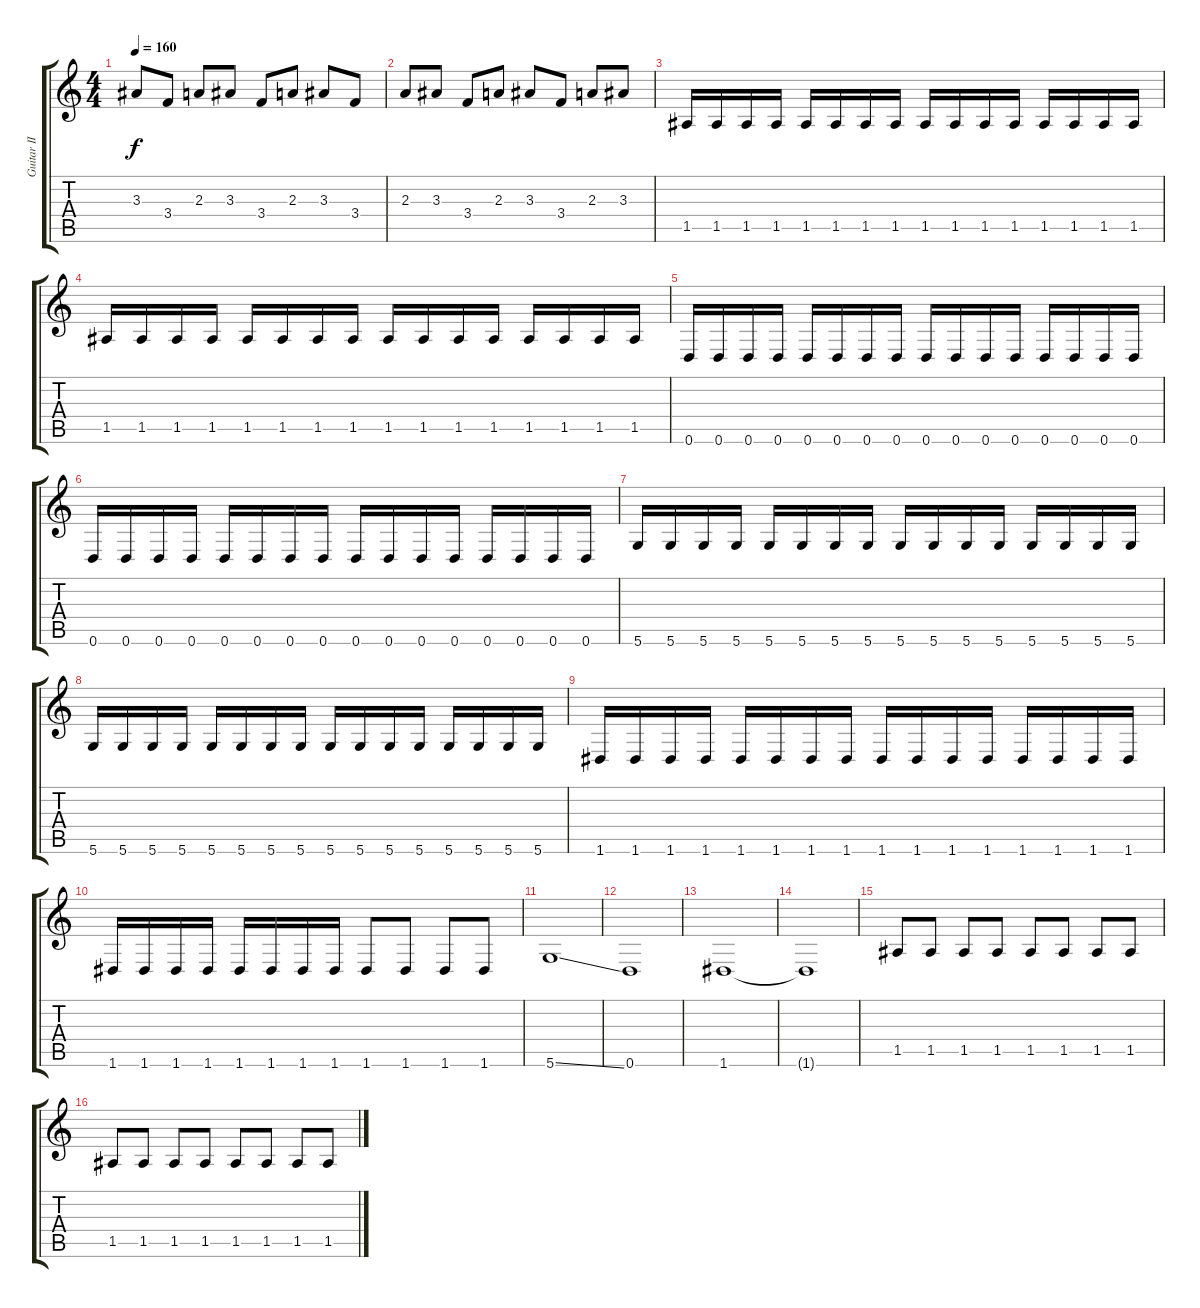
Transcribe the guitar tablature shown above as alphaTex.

\track ("Guitar II" "Guitar II") {instrument distortionguitar}
\staff {score tabs}
\tuning (E4 B3 G3 D3 A2 D2) {hide}
\ts (4 4)
\tempo 160
\clef g2
\ks c
3.3.8{dy f} 3.4.8 2.3.8 3.3.8 3.4.8 2.3.8 3.3.8 3.4.8 |
2.3.8 3.3.8 3.4.8 2.3.8 3.3.8 3.4.8 2.3.8 3.3.8 |
1.5.16 1.5.16 1.5.16 1.5.16 1.5.16 1.5.16 1.5.16 1.5.16 1.5.16 1.5.16 1.5.16 1.5.16 1.5.16 1.5.16 1.5.16 1.5.16 |
1.5.16 1.5.16 1.5.16 1.5.16 1.5.16 1.5.16 1.5.16 1.5.16 1.5.16 1.5.16 1.5.16 1.5.16 1.5.16 1.5.16 1.5.16 1.5.16 |
0.6.16 0.6.16 0.6.16 0.6.16 0.6.16 0.6.16 0.6.16 0.6.16 0.6.16 0.6.16 0.6.16 0.6.16 0.6.16 0.6.16 0.6.16 0.6.16 |
0.6.16 0.6.16 0.6.16 0.6.16 0.6.16 0.6.16 0.6.16 0.6.16 0.6.16 0.6.16 0.6.16 0.6.16 0.6.16 0.6.16 0.6.16 0.6.16 |
5.6.16 5.6.16 5.6.16 5.6.16 5.6.16 5.6.16 5.6.16 5.6.16 5.6.16 5.6.16 5.6.16 5.6.16 5.6.16 5.6.16 5.6.16 5.6.16 |
5.6.16 5.6.16 5.6.16 5.6.16 5.6.16 5.6.16 5.6.16 5.6.16 5.6.16 5.6.16 5.6.16 5.6.16 5.6.16 5.6.16 5.6.16 5.6.16 |
1.6.16 1.6.16 1.6.16 1.6.16 1.6.16 1.6.16 1.6.16 1.6.16 1.6.16 1.6.16 1.6.16 1.6.16 1.6.16 1.6.16 1.6.16 1.6.16 |
1.6.16 1.6.16 1.6.16 1.6.16 1.6.16 1.6.16 1.6.16 1.6.16 1.6.8 1.6.8 1.6.8 1.6.8 |
5.6{ss}.1 |
0.6.1 |
1.6.1 |
1.6{t}.1 |
\section ("" " ")
1.5.8 1.5.8 1.5.8 1.5.8 1.5.8 1.5.8 1.5.8 1.5.8 |
1.5.8 1.5.8 1.5.8 1.5.8 1.5.8 1.5.8 1.5.8 1.5.8
